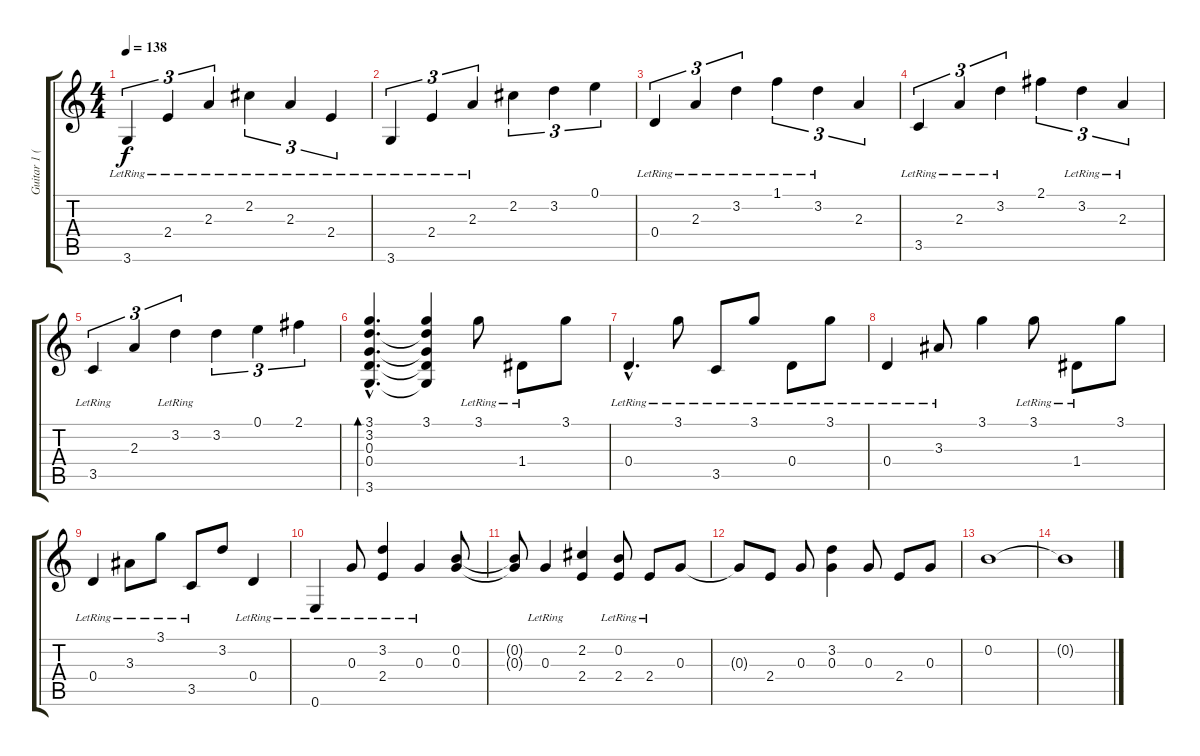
\track ("Guitar 1 (Lead)" "Guitar 1 (") {instrument electricguitarclean}
\staff {score tabs}
\tuning (E4 B3 G3 D3 A2 E2) {hide}
\ts (4 4)
\tempo 138
\clef g2
\ks c
3.6{lr}.4{tu (3 2) dy f} 2.4{lr}.4{tu (3 2)} 2.3{lr}.4{tu (3 2)} 2.2{lr}.4{tu (3 2)} 2.3{lr}.4{tu (3 2)} 2.4{lr}.4{tu (3 2)} |
3.6{lr}.4{tu (3 2)} 2.4{lr}.4{tu (3 2)} 2.3{lr}.4{tu (3 2)} 2.2.4{tu (3 2)} 3.2.4{tu (3 2)} 0.1.4{tu (3 2)} |
0.4{lr}.4{tu (3 2)} 2.3{lr}.4{tu (3 2)} 3.2{lr}.4{tu (3 2)} 1.1{lr}.4{tu (3 2)} 3.2{lr}.4{tu (3 2)} 2.3.4{tu (3 2)} |
3.5{lr}.4{tu (3 2)} 2.3{lr}.4{tu (3 2)} 3.2{lr}.4{tu (3 2)} 2.1.4{tu (3 2)} 3.2{lr}.4{tu (3 2)} 2.3{lr}.4{tu (3 2)} |
3.5{lr}.4{tu (3 2)} 2.3.4{tu (3 2)} 3.2{lr}.4{tu (3 2)} 3.2.4{tu (3 2)} 0.1.4{tu (3 2)} 2.1.4{tu (3 2)} |
(3.1{hac} 3.2{hac} 0.3{hac} 0.4{hac} 3.6{hac}).4{d bd 240} (3.1 3.2{t} 0.3{t} 0.4{t} 3.6{t}).4 3.1{lr}.8 1.4{lr}.8 3.1.8 |
0.4{hac lr}.4{d} 3.1{lr}.8 3.5{lr}.8 3.1{lr}.8 0.4{lr}.8 3.1{lr}.8 |
0.4{lr}.4 3.3{lr}.8 3.1.4 3.1{lr}.8 1.4{lr}.8 3.1.8 |
0.4{lr}.4 3.3{lr}.8 3.1{lr}.8 3.5{lr}.8 3.2.8 0.4{lr}.4 |
0.6{lr}.4 0.3{lr}.8 (3.2{lr} 2.4{lr}).4 0.3{lr}.4 (0.2 0.3).8 |
(0.2{t} 0.3{t}).8 0.3{lr}.4 (2.2 2.4).4 (0.2{lr} 2.4).8 2.4{lr}.8 0.3.8 |
0.3{t}.8 2.4.8 0.3.8 (3.2 0.3).4 0.3.8 2.4.8 0.3.8 |
0.2.1 |
0.2{t}.1
